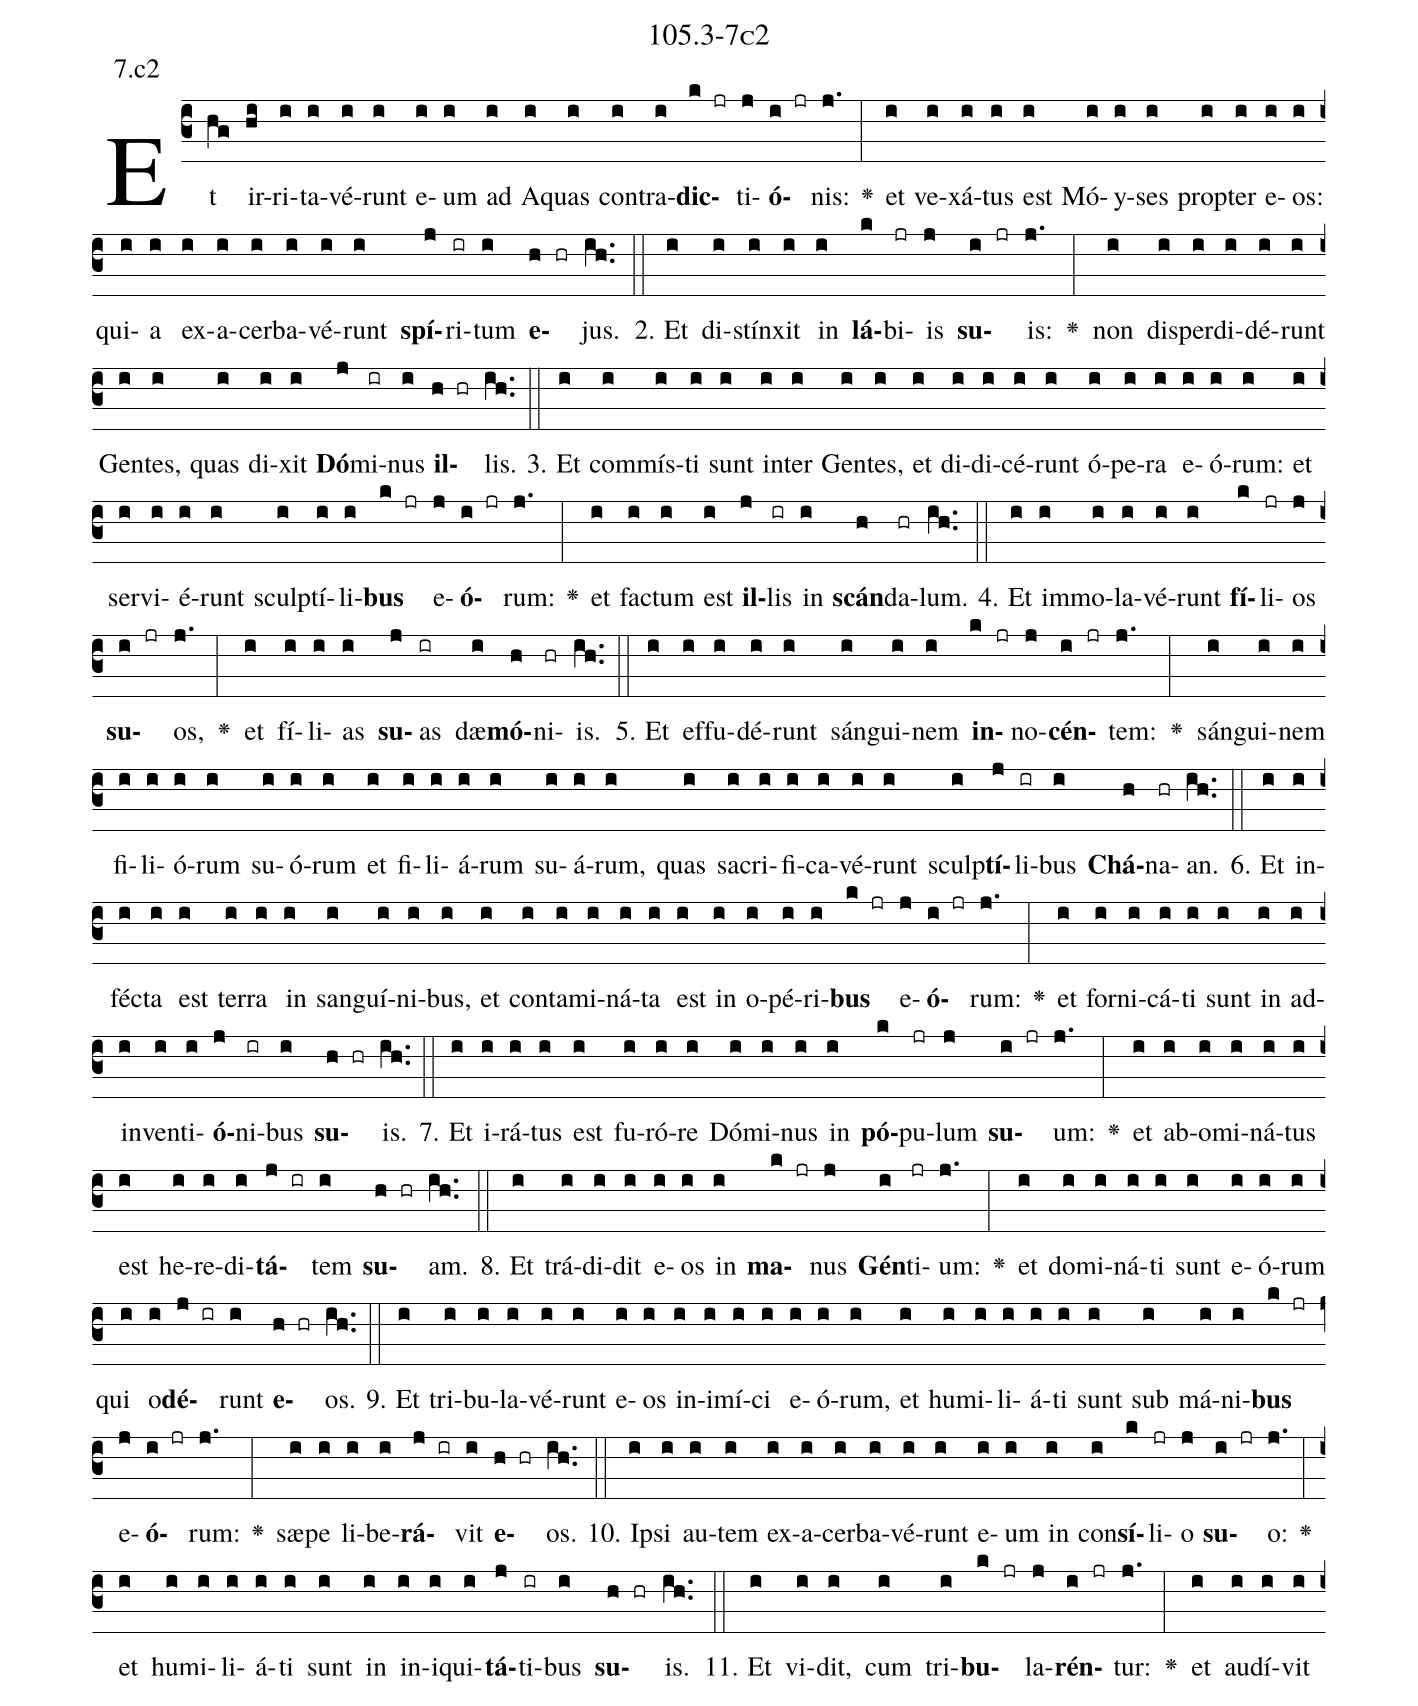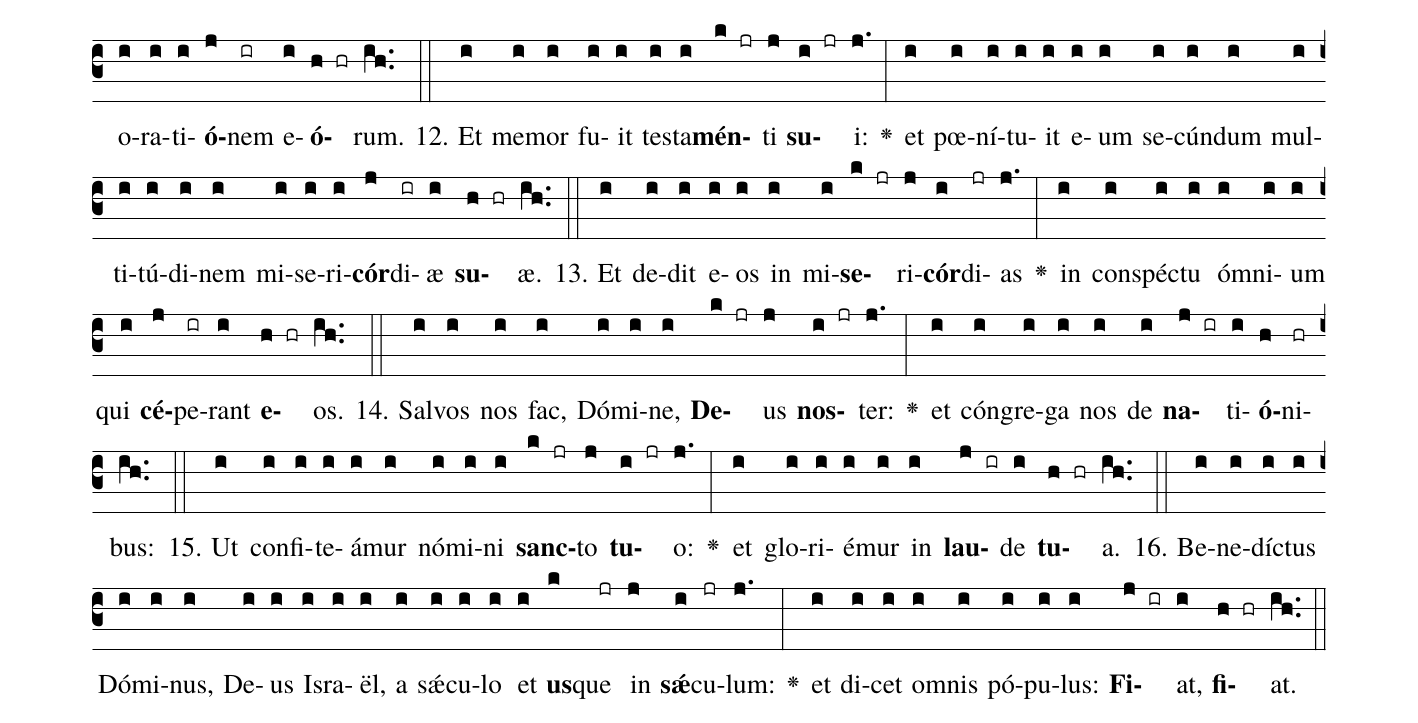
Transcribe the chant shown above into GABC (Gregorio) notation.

name: 105.3-7c2;
annotation: 7.c2;
%%
(c3)Et(hg) ir(hi)ri(i)ta(i)vé(i)runt(i) e(i)um(i) ad(i) A(i)quas(i) con(i)tra(i)<b>dic</b>(k jr)ti(j)<b>ó</b>(i jr)nis:(j.) <v>\greheightstar</v>(:) et(i) ve(i)xá(i)tus(i) est(i) Mó(i)y(i)ses(i) prop(i)ter(i) e(i)os:(i) qui(i)a(i) ex(i)a(i)cer(i)ba(i)vé(i)runt(i) <b>spí</b>(j)ri(ir)tum(i) <b>e</b>(h hr)jus.(ih..) (::)
2. Et(i) di(i)stín(i)xit(i) in(i) <b>lá</b>(k)bi(jr)is(j) <b>su</b>(i jr)is:(j.) <v>\greheightstar</v>(:) non(i) dis(i)per(i)di(i)dé(i)runt(i) Gen(i)tes,(i) quas(i) di(i)xit(i) <b>Dó</b>(j)mi(ir)nus(i) <b>il</b>(h hr)lis.(ih..) (::)
3. Et(i) com(i)mís(i)ti(i) sunt(i) in(i)ter(i) Gen(i)tes,(i) et(i) di(i)di(i)cé(i)runt(i) ó(i)pe(i)ra(i) e(i)ó(i)rum:(i) et(i) ser(i)vi(i)é(i)runt(i) sculp(i)tí(i)li(i)<b>bus</b>(k jr) e(j)<b>ó</b>(i jr)rum:(j.) <v>\greheightstar</v>(:) et(i) fac(i)tum(i) est(i) <b>il</b>(j)lis(ir) in(i) <b>scán</b>(h)da(hr)lum.(ih..) (::)
4. Et(i) im(i)mo(i)la(i)vé(i)runt(i) <b>fí</b>(k)li(jr)os(j) <b>su</b>(i jr)os,(j.) <v>\greheightstar</v>(:) et(i) fí(i)li(i)as(i) <b>su</b>(j)as(ir) dæ(i)<b>mó</b>(h)ni(hr)is.(ih..) (::)
5. Et(i) ef(i)fu(i)dé(i)runt(i) sán(i)gui(i)nem(i) <b>in</b>(k jr)no(j)<b>cén</b>(i jr)tem:(j.) <v>\greheightstar</v>(:) sán(i)gui(i)nem(i) fi(i)li(i)ó(i)rum(i) su(i)ó(i)rum(i) et(i) fi(i)li(i)á(i)rum(i) su(i)á(i)rum,(i) quas(i) sa(i)cri(i)fi(i)ca(i)vé(i)runt(i) sculp(i)<b>tí</b>(j)li(ir)bus(i) <b>Chá</b>(h)na(hr)an.(ih..) (::)
6. Et(i) in(i)féc(i)ta(i) est(i) ter(i)ra(i) in(i) san(i)guí(i)ni(i)bus,(i) et(i) con(i)ta(i)mi(i)ná(i)ta(i) est(i) in(i) o(i)pé(i)ri(i)<b>bus</b>(k jr) e(j)<b>ó</b>(i jr)rum:(j.) <v>\greheightstar</v>(:) et(i) for(i)ni(i)cá(i)ti(i) sunt(i) in(i) ad(i)in(i)ven(i)ti(i)<b>ó</b>(j)ni(ir)bus(i) <b>su</b>(h hr)is.(ih..) (::)
7. Et(i) i(i)rá(i)tus(i) est(i) fu(i)ró(i)re(i) Dó(i)mi(i)nus(i) in(i) <b>pó</b>(k)pu(jr)lum(j) <b>su</b>(i jr)um:(j.) <v>\greheightstar</v>(:) et(i) ab(i)o(i)mi(i)ná(i)tus(i) est(i) he(i)re(i)di(i)<b>tá</b>(j ir)tem(i) <b>su</b>(h hr)am.(ih..) (::)
8. Et(i) trá(i)di(i)dit(i) e(i)os(i) in(i) <b>ma</b>(k jr)nus(j) <b>Gén</b>(i)ti(jr)um:(j.) <v>\greheightstar</v>(:) et(i) do(i)mi(i)ná(i)ti(i) sunt(i) e(i)ó(i)rum(i) qui(i) o(i)<b>dé</b>(j ir)runt(i) <b>e</b>(h hr)os.(ih..) (::)
9. Et(i) tri(i)bu(i)la(i)vé(i)runt(i) e(i)os(i) in(i)i(i)mí(i)ci(i) e(i)ó(i)rum,(i) et(i) hu(i)mi(i)li(i)á(i)ti(i) sunt(i) sub(i) má(i)ni(i)<b>bus</b>(k jr) e(j)<b>ó</b>(i jr)rum:(j.) <v>\greheightstar</v>(:) sæ(i)pe(i) li(i)be(i)<b>rá</b>(j ir)vit(i) <b>e</b>(h hr)os.(ih..) (::)
10. Ip(i)si(i) au(i)tem(i) ex(i)a(i)cer(i)ba(i)vé(i)runt(i) e(i)um(i) in(i) con(i)<b>sí</b>(k)li(jr)o(j) <b>su</b>(i jr)o:(j.) <v>\greheightstar</v>(:) et(i) hu(i)mi(i)li(i)á(i)ti(i) sunt(i) in(i) in(i)i(i)qui(i)<b>tá</b>(j)ti(ir)bus(i) <b>su</b>(h hr)is.(ih..) (::)
11. Et(i) vi(i)dit,(i) cum(i) tri(i)<b>bu</b>(k jr)la(j)<b>rén</b>(i jr)tur:(j.) <v>\greheightstar</v>(:) et(i) au(i)dí(i)vit(i) o(i)ra(i)ti(i)<b>ó</b>(j)nem(ir) e(i)<b>ó</b>(h hr)rum.(ih..) (::)
12. Et(i) me(i)mor(i) fu(i)it(i) tes(i)ta(i)<b>mén</b>(k jr)ti(j) <b>su</b>(i jr)i:(j.) <v>\greheightstar</v>(:) et(i) pœ(i)ní(i)tu(i)it(i) e(i)um(i) se(i)cún(i)dum(i) mul(i)ti(i)tú(i)di(i)nem(i) mi(i)se(i)ri(i)<b>cór</b>(j)di(ir)æ(i) <b>su</b>(h hr)æ.(ih..) (::)
13. Et(i) de(i)dit(i) e(i)os(i) in(i) mi(i)<b>se</b>(k jr)ri(j)<b>cór</b>(i)di(jr)as(j.) <v>\greheightstar</v>(:) in(i) con(i)spéc(i)tu(i) óm(i)ni(i)um(i) qui(i) <b>cé</b>(j)pe(ir)rant(i) <b>e</b>(h hr)os.(ih..) (::)
14. Sal(i)vos(i) nos(i) fac,(i) Dó(i)mi(i)ne,(i) <b>De</b>(k jr)us(j) <b>nos</b>(i jr)ter:(j.) <v>\greheightstar</v>(:) et(i) cón(i)gre(i)ga(i) nos(i) de(i) <b>na</b>(j ir)ti(i)<b>ó</b>(h)ni(hr)bus:(ih..) (::)
15. Ut(i) con(i)fi(i)te(i)á(i)mur(i) nó(i)mi(i)ni(i) <b>sanc</b>(k jr)to(j) <b>tu</b>(i jr)o:(j.) <v>\greheightstar</v>(:) et(i) glo(i)ri(i)é(i)mur(i) in(i) <b>lau</b>(j ir)de(i) <b>tu</b>(h hr)a.(ih..) (::)
16. Be(i)ne(i)díc(i)tus(i) Dó(i)mi(i)nus,(i) De(i)us(i) Is(i)ra(i)ël,(i) a(i) sǽ(i)cu(i)lo(i) et(i) <b>us</b>(k)que(jr) in(j) <b>sǽ</b>(i)cu(jr)lum:(j.) <v>\greheightstar</v>(:) et(i) di(i)cet(i) om(i)nis(i) pó(i)pu(i)lus:(i) <b>Fi</b>(j ir)at,(i) <b>fi</b>(h hr)at.(ih..) (::)
